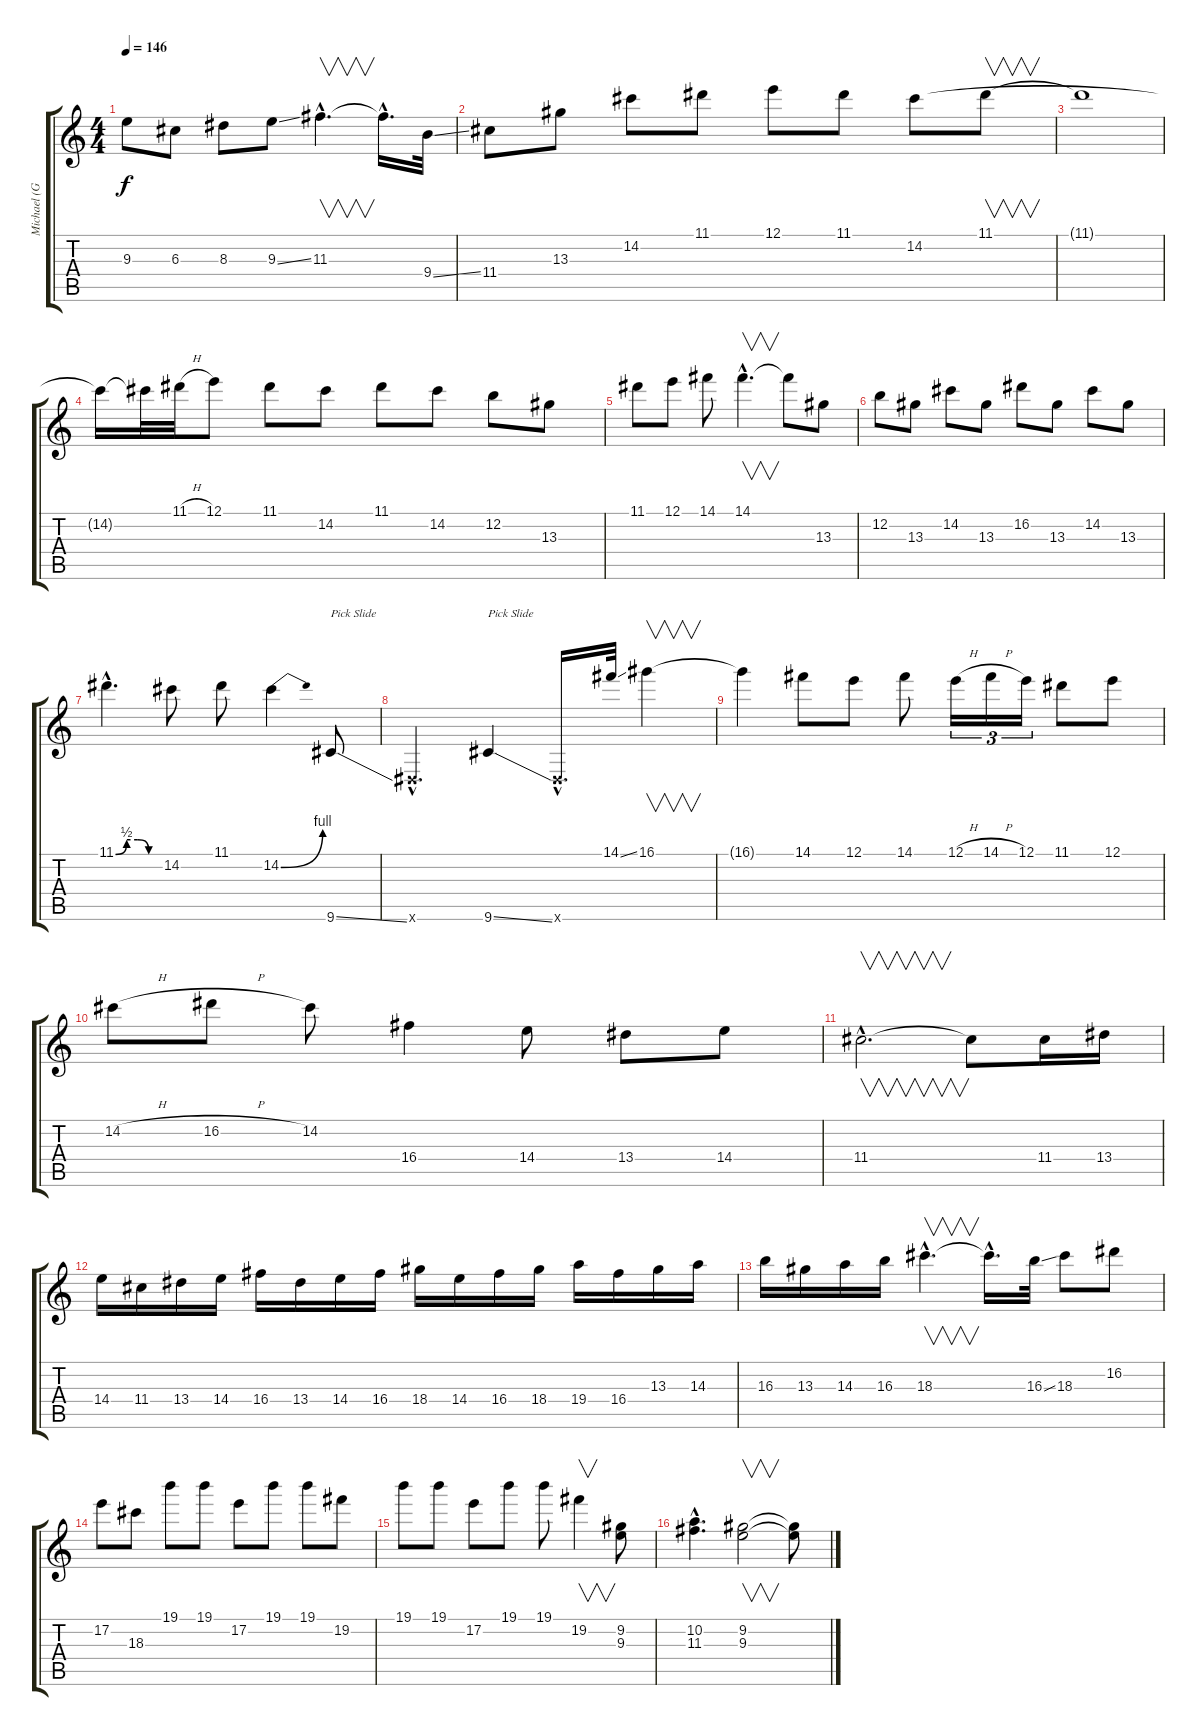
\track ("Michael (Guitar)" "Michael (G") {instrument distortionguitar}
\staff {score tabs}
\tuning (E4 B3 G3 D3 A2 E2) {hide}
\ts (4 4)
\tempo 146
\clef g2
\ks c
9.3.8{dy f} 6.3.8 8.3.8 9.3{ss}.8 11.3{hac}.4{v d} 11.3{hac t}.16{d} 9.4{ss}.32 |
11.4.8 13.3.8 14.2.8 11.1.8 12.1.8 11.1.8 14.2.8 11.1.8{v} |
11.1{t}.1 |
14.2{t}.16 14.2{t}.32 11.1{h}.32 12.1.8 11.1.8 14.2.8 11.1.8 14.2.8 12.2.8 13.3.8 |
11.1.8 12.1.8 14.1.8 14.1{hac}.4{v d} 14.1{t}.8 13.3.8 |
12.2.8 13.3.8 14.2.8 13.3.8 16.2.8 13.3.8 14.2.8 13.3.8 |
11.1{be (custom 0 0 15 2 30 2 45 0 60 0) hac}.4{d} 14.2.8 11.1.8 14.2{be (bend 0 0 60 4)}.4 9.6{ss}.8{txt "Pick Slide"} |
-1.6{hac x}.4{d} 9.6{ss}.4{txt "Pick Slide"} -1.6{hac x}.16{d} 14.1{ss}.32 16.1.4{v} |
16.1{t}.4 14.1.8 12.1.8 14.1.8 12.1{h}.16{tu (3 2)} 14.1{h}.16{tu (3 2)} 12.1.16{tu (3 2)} 11.1.8 12.1.8 |
14.2{h}.8 16.2{h}.8 14.2.8 16.4.4 14.4.8 13.4.8 14.4.8 |
11.4{hac}.2{v d} 11.4{t}.8 11.4.16 13.4.16 |
14.4.16 11.4.16 13.4.16 14.4.16 16.4.16 13.4.16 14.4.16 16.4.16 18.4.16 14.4.16 16.4.16 18.4.16 19.4.16 16.4.16 13.3.16 14.3.16 |
16.3.16 13.3.16 14.3.16 16.3.16 18.3{hac}.4{v d} 18.3{hac t}.16{d} 16.3{ss}.32 18.3.8 16.2.8 |
17.2.8 18.3.8 19.1.8 19.1.8 17.2.8 19.1.8 19.1.8 19.2.8 |
19.1.8 19.1.8 17.2.8 19.1.8 19.1.8 19.2.4{v} (9.2 9.3).8 |
(10.2{hac} 11.3{hac}).4{d} (9.2 9.3).2{v} (9.2{t} 9.3{t}).8
